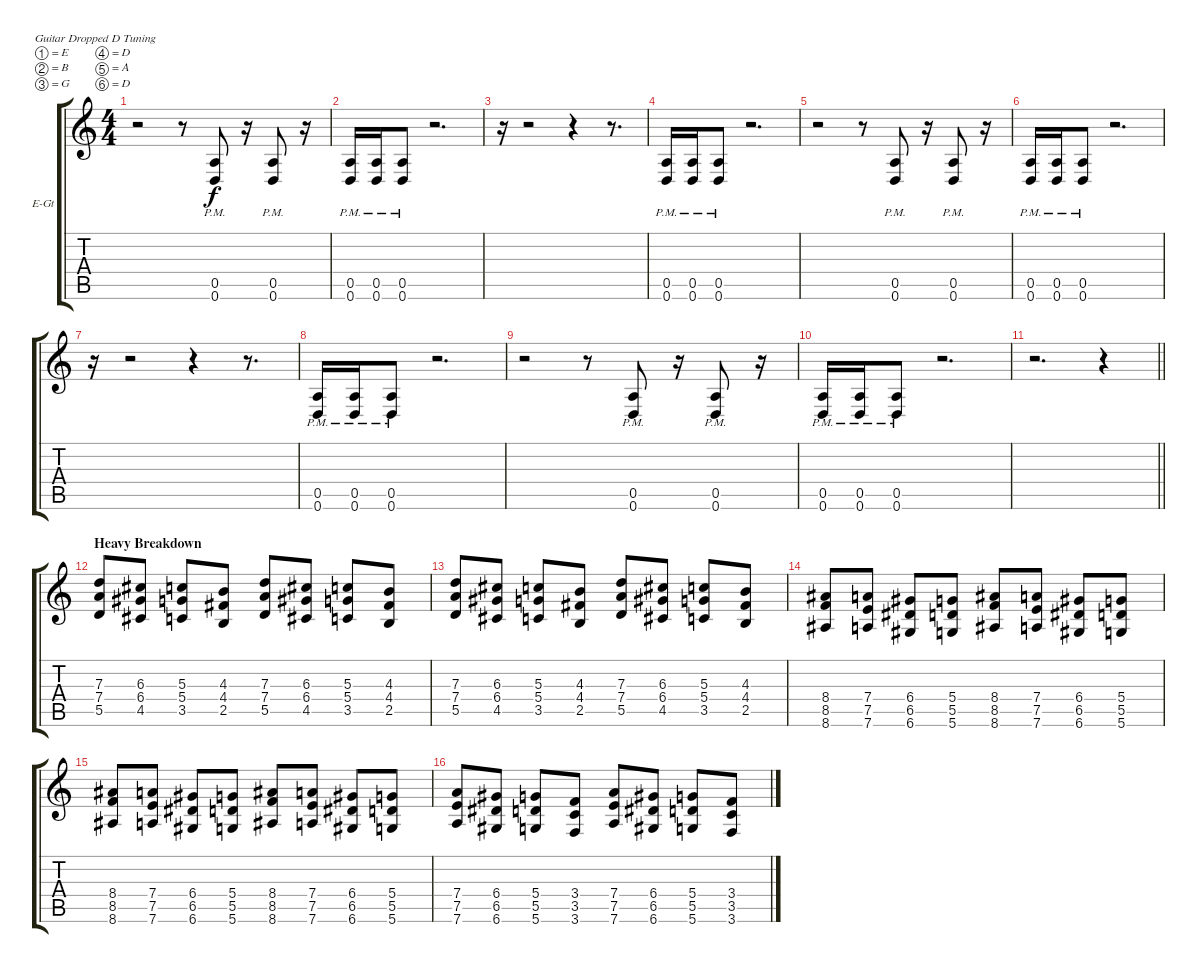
\bracketExtendMode groupsimilarinstruments
\firstSystemTrackNameOrientation horizontal
\otherSystemsTrackNameOrientation horizontal
\track ("Electric Guitar 2" "E-Gt") {instrument distortionguitar}
\staff {score tabs}
\tuning (E4 B3 G3 D3 A2 D2)
\ts (4 4)
\tempo (142 hide)
\clef g2
\ks c
r.2{dy f} r.8 (0.5{pm} 0.6{pm}).8 r.16 (0.5{pm} 0.6{pm}).8 r.16 |
(0.5{pm} 0.6{pm}).16 (0.5{pm} 0.6{pm}).16 (0.5{pm} 0.6{pm}).8 r.2{d} |
r.16 r.2 r.4 r.8{d} |
(0.5{pm} 0.6{pm}).16 (0.5{pm} 0.6{pm}).16 (0.5{pm} 0.6{pm}).8 r.2{d} |
r.2 r.8 (0.5{pm} 0.6{pm}).8 r.16 (0.5{pm} 0.6{pm}).8 r.16 |
(0.5{pm} 0.6{pm}).16 (0.5{pm} 0.6{pm}).16 (0.5{pm} 0.6{pm}).8 r.2{d} |
r.16 r.2 r.4 r.8{d} |
(0.5{pm} 0.6{pm}).16 (0.5{pm} 0.6{pm}).16 (0.5{pm} 0.6{pm}).8 r.2{d} |
r.2 r.8 (0.5{pm} 0.6{pm}).8 r.16 (0.5{pm} 0.6{pm}).8 r.16 |
(0.5{pm} 0.6{pm}).16 (0.5{pm} 0.6{pm}).16 (0.5{pm} 0.6{pm}).8 r.2{d} |
\barLineRight lightlight
r.2{d} r.4 |
\section ("" "Heavy Breakdown")
(7.3 7.4 5.5).8 (6.3 6.4 4.5).8 (5.3 5.4 3.5).8 (4.3 4.4 2.5).8 (7.3 7.4 5.5).8 (6.3 6.4 4.5).8 (5.3 5.4 3.5).8 (4.3 4.4 2.5).8 |
(7.3 7.4 5.5).8 (6.3 6.4 4.5).8 (5.3 5.4 3.5).8 (4.3 4.4 2.5).8 (7.3 7.4 5.5).8 (6.3 6.4 4.5).8 (5.3 5.4 3.5).8 (4.3 4.4 2.5).8 |
(8.4 8.5 8.6).8 (7.4 7.5 7.6).8 (6.4 6.5 6.6).8 (5.4 5.5 5.6).8 (8.4 8.5 8.6).8 (7.4 7.5 7.6).8 (6.4 6.5 6.6).8 (5.4 5.5 5.6).8 |
(8.4 8.5 8.6).8 (7.4 7.5 7.6).8 (6.4 6.5 6.6).8 (5.4 5.5 5.6).8 (8.4 8.5 8.6).8 (7.4 7.5 7.6).8 (6.4 6.5 6.6).8 (5.4 5.5 5.6).8 |
(7.4 7.5 7.6).8 (6.4 6.5 6.6).8 (5.4 5.5 5.6).8 (3.4 3.5 3.6).8 (7.4 7.5 7.6).8 (6.4 6.5 6.6).8 (5.4 5.5 5.6).8 (3.4 3.5 3.6).8
